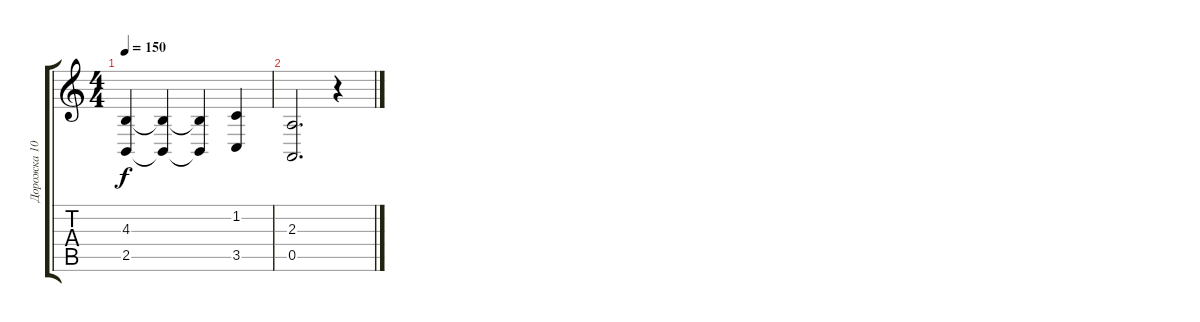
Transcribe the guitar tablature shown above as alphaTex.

\track ("Дорожка 10" "Дорожка 10") {instrument viola}
\staff {score tabs}
\tuning (E4 B3 G3 D3 A2 E2) {hide}
\ts (4 4)
\tempo 150
\clef g2
\ks c
(4.3 2.5).4{dy f} (4.3{t} 2.5{t}).4 (4.3{t} 2.5{t}).4 (1.2 3.5).4 |
(2.3 0.5).2{d} r.4
